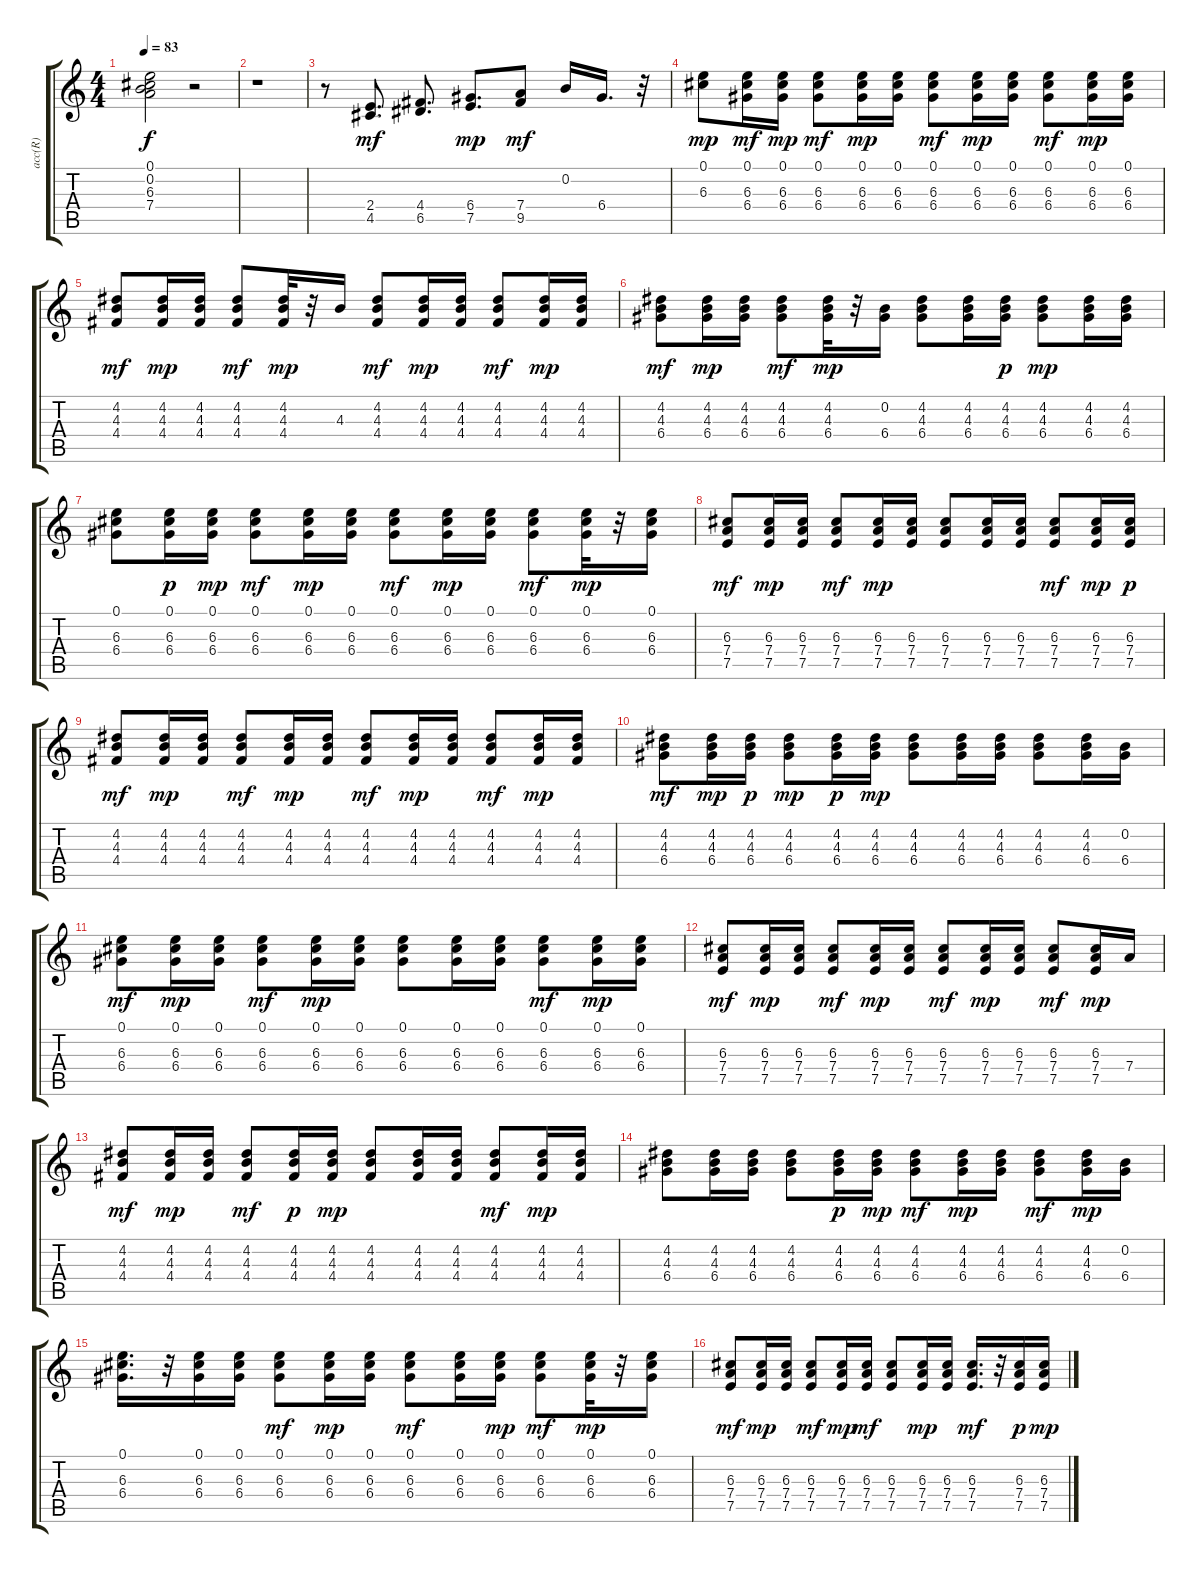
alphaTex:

\track ("acc(R)" "acc(R)") {instrument acousticguitarsteel}
\staff {score tabs}
\tuning (E4 B3 G3 D3 A2 E2) {hide}
\ts (4 4)
\tempo 83
\clef g2
\ks c
(0.1{t} 0.2{t} 6.3{t} 7.4{t}).2{dy f} r.2 |
r.1 |
r.8 (2.4 4.5).8{d dy mf} (4.4 6.5).8{d} (6.4 7.5).8{d dy mp} (7.4 9.5).8{dy mf} 0.2.16 6.4.16{d} r.32 |
(0.1 6.3).8{dy mp} (0.1 6.3 6.4).16{dy mf} (0.1 6.3 6.4).16{dy mp} (0.1 6.3 6.4).8{dy mf} (0.1 6.3 6.4).16{dy mp} (0.1 6.3 6.4).16 (0.1 6.3 6.4).8{dy mf} (0.1 6.3 6.4).16{dy mp} (0.1 6.3 6.4).16 (0.1 6.3 6.4).8{dy mf} (0.1 6.3 6.4).16{dy mp} (0.1 6.3 6.4).16 |
(4.2 4.3 4.4).8{dy mf} (4.2 4.3 4.4).16{dy mp} (4.2 4.3 4.4).16 (4.2 4.3 4.4).8{dy mf} (4.2 4.3 4.4).32{dy mp} r.32 4.3.16 (4.2 4.3 4.4).8{dy mf} (4.2 4.3 4.4).16{dy mp} (4.2 4.3 4.4).16 (4.2 4.3 4.4).8{dy mf} (4.2 4.3 4.4).16{dy mp} (4.2 4.3 4.4).16 |
(4.2 4.3 6.4).8{dy mf} (4.2 4.3 6.4).16{dy mp} (4.2 4.3 6.4).16 (4.2 4.3 6.4).8{dy mf} (4.2 4.3 6.4).32{dy mp} r.32 (0.2 6.4).16 (4.2 4.3 6.4).8 (4.2 4.3 6.4).16 (4.2 4.3 6.4).16{dy p} (4.2 4.3 6.4).8{dy mp} (4.2 4.3 6.4).16 (4.2 4.3 6.4).16 |
(0.1 6.3 6.4).8 (0.1 6.3 6.4).16{dy p} (0.1 6.3 6.4).16{dy mp} (0.1 6.3 6.4).8{dy mf} (0.1 6.3 6.4).16{dy mp} (0.1 6.3 6.4).16 (0.1 6.3 6.4).8{dy mf} (0.1 6.3 6.4).16{dy mp} (0.1 6.3 6.4).16 (0.1 6.3 6.4).8{dy mf} (0.1 6.3 6.4).32{dy mp} r.32 (0.1 6.3 6.4).16 |
(6.3 7.4 7.5).8{dy mf} (6.3 7.4 7.5).16{dy mp} (6.3 7.4 7.5).16 (6.3 7.4 7.5).8{dy mf} (6.3 7.4 7.5).16{dy mp} (6.3 7.4 7.5).16 (6.3 7.4 7.5).8 (6.3 7.4 7.5).16 (6.3 7.4 7.5).16 (6.3 7.4 7.5).8{dy mf} (6.3 7.4 7.5).16{dy mp} (6.3 7.4 7.5).16{dy p} |
(4.2 4.3 4.4).8{dy mf} (4.2 4.3 4.4).16{dy mp} (4.2 4.3 4.4).16 (4.2 4.3 4.4).8{dy mf} (4.2 4.3 4.4).16{dy mp} (4.2 4.3 4.4).16 (4.2 4.3 4.4).8{dy mf} (4.2 4.3 4.4).16{dy mp} (4.2 4.3 4.4).16 (4.2 4.3 4.4).8{dy mf} (4.2 4.3 4.4).16{dy mp} (4.2 4.3 4.4).16 |
(4.2 4.3 6.4).8{dy mf} (4.2 4.3 6.4).16{dy mp} (4.2 4.3 6.4).16{dy p} (4.2 4.3 6.4).8{dy mp} (4.2 4.3 6.4).16{dy p} (4.2 4.3 6.4).16{dy mp} (4.2 4.3 6.4).8 (4.2 4.3 6.4).16 (4.2 4.3 6.4).16 (4.2 4.3 6.4).8 (4.2 4.3 6.4).16 (0.2 6.4).16 |
(0.1 6.3 6.4).8{dy mf} (0.1 6.3 6.4).16{dy mp} (0.1 6.3 6.4).16 (0.1 6.3 6.4).8{dy mf} (0.1 6.3 6.4).16{dy mp} (0.1 6.3 6.4).16 (0.1 6.3 6.4).8 (0.1 6.3 6.4).16 (0.1 6.3 6.4).16 (0.1 6.3 6.4).8{dy mf} (0.1 6.3 6.4).16{dy mp} (0.1 6.3 6.4).16 |
(6.3 7.4 7.5).8{dy mf} (6.3 7.4 7.5).16{dy mp} (6.3 7.4 7.5).16 (6.3 7.4 7.5).8{dy mf} (6.3 7.4 7.5).16{dy mp} (6.3 7.4 7.5).16 (6.3 7.4 7.5).8{dy mf} (6.3 7.4 7.5).16{dy mp} (6.3 7.4 7.5).16 (6.3 7.4 7.5).8{dy mf} (6.3 7.4 7.5).16{dy mp} 7.4.16 |
(4.2 4.3 4.4).8{dy mf} (4.2 4.3 4.4).16{dy mp} (4.2 4.3 4.4).16 (4.2 4.3 4.4).8{dy mf} (4.2 4.3 4.4).16{dy p} (4.2 4.3 4.4).16{dy mp} (4.2 4.3 4.4).8 (4.2 4.3 4.4).16 (4.2 4.3 4.4).16 (4.2 4.3 4.4).8{dy mf} (4.2 4.3 4.4).16{dy mp} (4.2 4.3 4.4).16 |
(4.2 4.3 6.4).8 (4.2 4.3 6.4).16 (4.2 4.3 6.4).16 (4.2 4.3 6.4).8 (4.2 4.3 6.4).16{dy p} (4.2 4.3 6.4).16{dy mp} (4.2 4.3 6.4).8{dy mf} (4.2 4.3 6.4).16{dy mp} (4.2 4.3 6.4).16 (4.2 4.3 6.4).8{dy mf} (4.2 4.3 6.4).16{dy mp} (0.2 6.4).16 |
(0.1 6.3 6.4).16{d} r.32 (0.1 6.3 6.4).16 (0.1 6.3 6.4).16 (0.1 6.3 6.4).8{dy mf} (0.1 6.3 6.4).16{dy mp} (0.1 6.3 6.4).16 (0.1 6.3 6.4).8{dy mf} (0.1 6.3 6.4).16 (0.1 6.3 6.4).16{dy mp} (0.1 6.3 6.4).8{dy mf} (0.1 6.3 6.4).32{dy mp} r.32 (0.1 6.3 6.4).16 |
(6.3 7.4 7.5).8{dy mf} (6.3 7.4 7.5).16{dy mp} (6.3 7.4 7.5).16 (6.3 7.4 7.5).8{dy mf} (6.3 7.4 7.5).16{dy mp} (6.3 7.4 7.5).16{dy mf} (6.3 7.4 7.5).8 (6.3 7.4 7.5).16{dy mp} (6.3 7.4 7.5).16 (6.3 7.4 7.5).16{d dy mf} r.32 (6.3 7.4 7.5).16{dy p} (6.3 7.4 7.5).16{dy mp}
